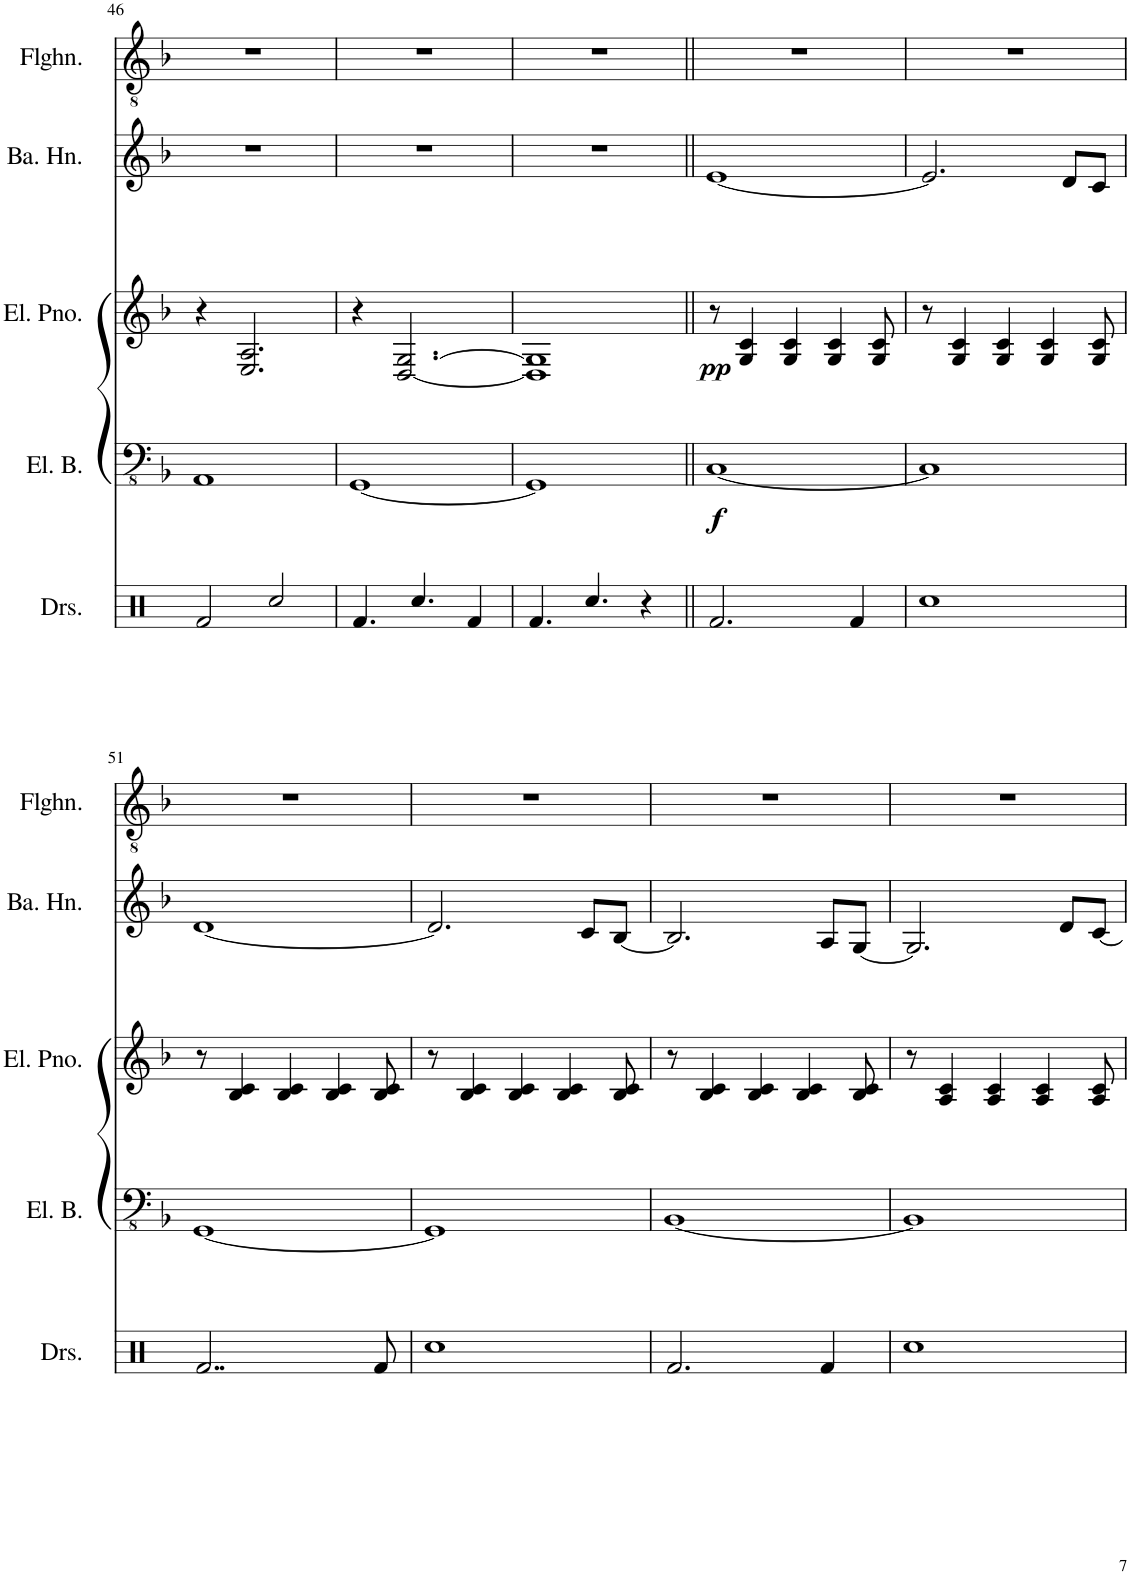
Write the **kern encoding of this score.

**kern	**kern	**dynam	**kern	**dynam	**kern	**kern
*part5	*part4	*part4	*part3	*part3	*part2	*part1
*staff5	*staff4	*staff4	*staff3	*staff3	*staff2	*staff1
*I"Drumset	*I"Electric Bass	*	*I"Electric Piano	*	*I"Basset Horn	*I"Flugelhorn
*I'Drs.	*I'El. B.	*	*I'El. Pno.	*	*I'Ba. Hn.	*I'Flghn.
!!LO:PB:g=z
*clefX	*clefFv4	*	*clefG2	*	*clefG2	*clefGv2
*	*	*	*	*	*ITrd1c2	*ITrd1c2
*k[]	*k[b-]	*	*k[b-]	*	*k[b-]	*k[b-]
*M4/4	*M4/4	*	*M4/4	*	*M4/4	*M4/4
=46	=46	=46	=46	=46	=46	=46
2Rf/	1AAA	.	4r	.	1r	1r
.	.	.	2.E/ 2.A/	.	.	.
2Rcc/	.	.	.	.	.	.
=47	=47	=47	=47	=47	=47	=47
4.Rf/	[1GGG	.	4r	.	1r	1r
.	.	.	[2.D/ [2.G/	.	.	.
4.Rcc/	.	.	.	.	.	.
4Rf/	.	.	.	.	.	.
=48	=48	=48	=48	=48	=48	=48
4.Rf/	1GGG]	.	1D] 1G]	.	1r	1r
4.Rcc/	.	.	.	.	.	.
4r	.	.	.	.	.	.
=49||	=49||	=49||	=49||	=49||	=49||	=49||
!	!	!LO:DY:b	!	!LO:DY:b	!	!
2.Rf/	[1CC	f	8r	pp	[1e	1r
.	.	.	4G/ 4c/	.	.	.
.	.	.	4G/ 4c/	.	.	.
.	.	.	4G/ 4c/	.	.	.
4Rf/	.	.	.	.	.	.
.	.	.	8G/ 8c/	.	.	.
=50	=50	=50	=50	=50	=50	=50
1Rcc	1CC]	.	8r	.	2.e/]	1r
.	.	.	4G/ 4c/	.	.	.
.	.	.	4G/ 4c/	.	.	.
.	.	.	4G/ 4c/	.	.	.
.	.	.	.	.	8d/L	.
.	.	.	8G/ 8c/	.	8c/J	.
!!LO:LB:g=z
=51	=51	=51	=51	=51	=51	=51
2..Rf/	[1GGG	.	8r	.	[1d	1r
.	.	.	4B-/ 4c/	.	.	.
.	.	.	4B-/ 4c/	.	.	.
.	.	.	4B-/ 4c/	.	.	.
8Rf/	.	.	8B-/ 8c/	.	.	.
=52	=52	=52	=52	=52	=52	=52
1Rcc	1GGG]	.	8r	.	2.d/]	1r
.	.	.	4B-/ 4c/	.	.	.
.	.	.	4B-/ 4c/	.	.	.
.	.	.	4B-/ 4c/	.	.	.
.	.	.	.	.	8c/L	.
.	.	.	8B-/ 8c/	.	[8B-/J	.
=53	=53	=53	=53	=53	=53	=53
2.Rf/	[1BBB-	.	8r	.	2.B-/]	1r
.	.	.	4B-/ 4c/	.	.	.
.	.	.	4B-/ 4c/	.	.	.
.	.	.	4B-/ 4c/	.	.	.
4Rf/	.	.	.	.	8A/L	.
.	.	.	8B-/ 8c/	.	[8G/J	.
=54	=54	=54	=54	=54	=54	=54
1Rcc	1BBB-]	.	8r	.	2.G/]	1r
.	.	.	4A/ 4c/	.	.	.
.	.	.	4A/ 4c/	.	.	.
.	.	.	4A/ 4c/	.	.	.
.	.	.	.	.	8d/L	.
.	.	.	8A/ 8c/	.	[8c/J	.
=	=	=	=	=	=	=
*-	*-	*-	*-	*-	*-	*-
